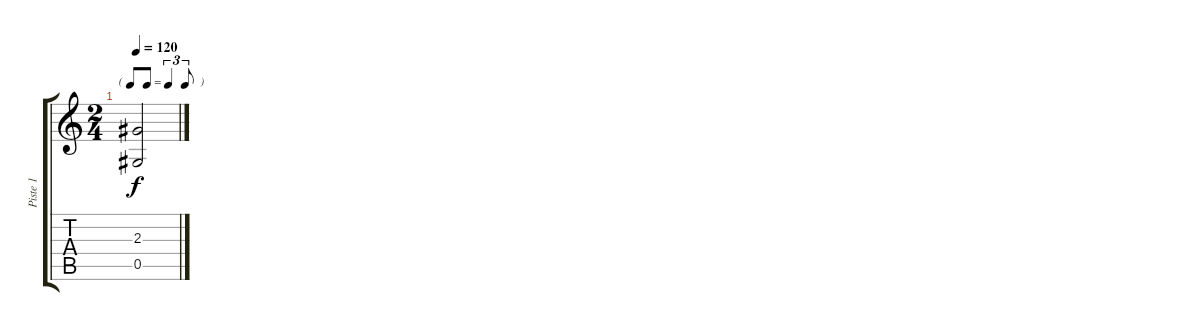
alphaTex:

\track ("Piste 1" "Piste 1") {instrument acousticguitarsteel}
\staff {score tabs}
\tuning (Eb4 Bb3 Gb3 Db3 Ab2 Eb2) {hide}
\ts (2 4)
\tf triplet8th
\tempo 120
\clef g2
\ks c
(2.3 0.5).2{dy f}
